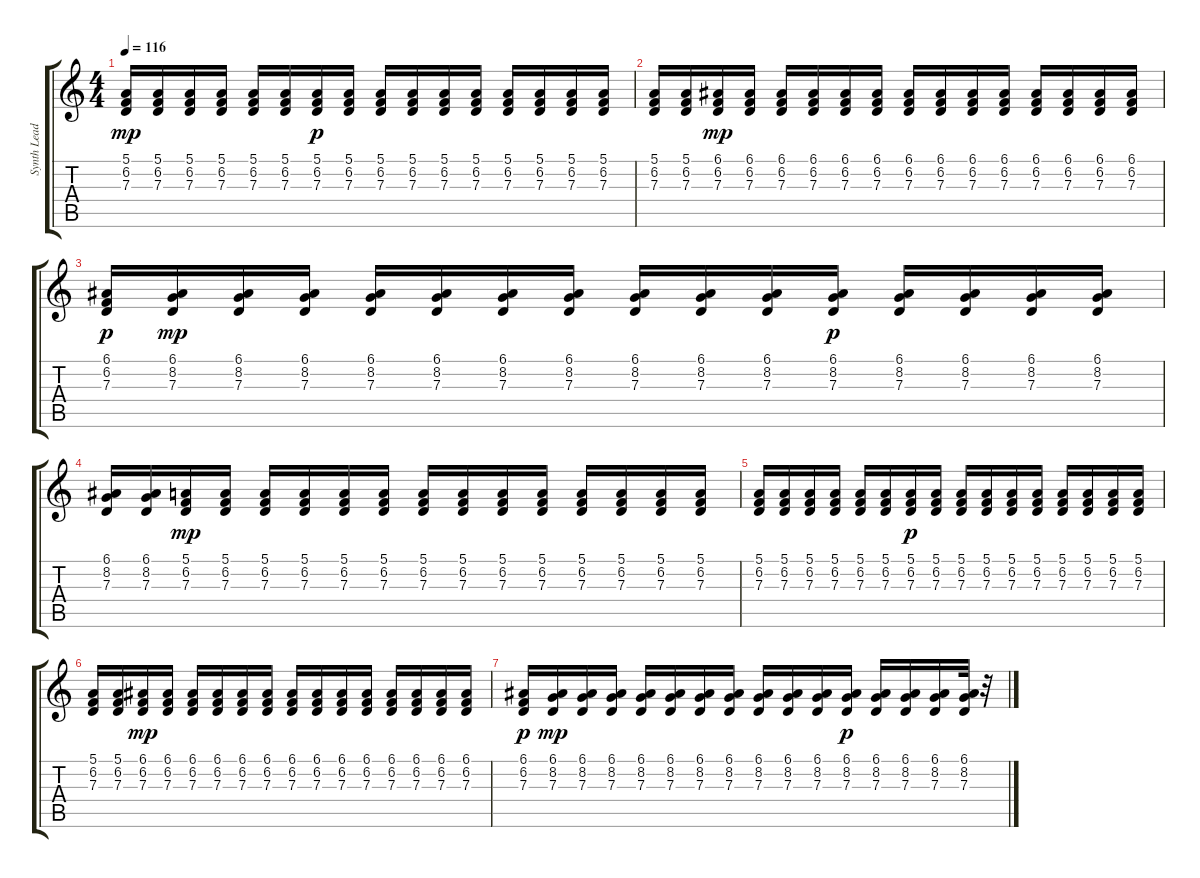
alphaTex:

\track ("Synth Lead (Square) " "Synth Lead") {instrument lead1square}
\staff {score tabs}
\tuning (E4 B3 G3 D3 A2 E2) {hide}
\ts (4 4)
\tempo 116
\clef g2
\ks c
(5.1 6.2 7.3).16{dy mp volume 12} (5.1 6.2 7.3).16 (5.1 6.2 7.3).16{volume 12} (5.1 6.2 7.3).16 (5.1 6.2 7.3).16{volume 12} (5.1 6.2 7.3).16 (5.1 6.2 7.3).16{dy p volume 11} (5.1 6.2 7.3).16 (5.1 6.2 7.3).16{volume 10} (5.1 6.2 7.3).16 (5.1 6.2 7.3).16{volume 10} (5.1 6.2 7.3).16 (5.1 6.2 7.3).16{volume 10} (5.1 6.2 7.3).16 (5.1 6.2 7.3).16{volume 9} (5.1 6.2 7.3).16 |
(5.1 6.2 7.3).16{volume 8} (5.1 6.2 7.3).16 (6.1 6.2 7.3).16{dy mp} (6.1 6.2 7.3).16 (6.1 6.2 7.3).16{volume 9} (6.1 6.2 7.3).16 (6.1 6.2 7.3).16 (6.1 6.2 7.3).16 (6.1 6.2 7.3).16{volume 9} (6.1 6.2 7.3).16 (6.1 6.2 7.3).16 (6.1 6.2 7.3).16 (6.1 6.2 7.3).16{volume 8} (6.1 6.2 7.3).16 (6.1 6.2 7.3).16 (6.1 6.2 7.3).16 |
(6.1 6.2 7.3).16{dy p volume 8} (6.1 8.2 7.3).16{dy mp} (6.1 8.2 7.3).16 (6.1 8.2 7.3).16 (6.1 8.2 7.3).16{volume 7} (6.1 8.2 7.3).16 (6.1 8.2 7.3).16 (6.1 8.2 7.3).16 (6.1 8.2 7.3).16{volume 6} (6.1 8.2 7.3).16 (6.1 8.2 7.3).16 (6.1 8.2 7.3).16{dy p} (6.1 8.2 7.3).16{volume 6} (6.1 8.2 7.3).16 (6.1 8.2 7.3).16 (6.1 8.2 7.3).16 |
(6.1 8.2 7.3).16{volume 5} (6.1 8.2 7.3).16 (5.1 6.2 7.3).16{dy mp} (5.1 6.2 7.3).16 (5.1 6.2 7.3).16{volume 4} (5.1 6.2 7.3).16 (5.1 6.2 7.3).16 (5.1 6.2 7.3).16 (5.1 6.2 7.3).16{volume 4} (5.1 6.2 7.3).16 (5.1 6.2 7.3).16 (5.1 6.2 7.3).16 (5.1 6.2 7.3).16{volume 3} (5.1 6.2 7.3).16 (5.1 6.2 7.3).16 (5.1 6.2 7.3).16 |
(5.1 6.2 7.3).16{volume 2} (5.1 6.2 7.3).16 (5.1 6.2 7.3).16 (5.1 6.2 7.3).16 (5.1 6.2 7.3).16{volume 2} (5.1 6.2 7.3).16 (5.1 6.2 7.3).16{dy p} (5.1 6.2 7.3).16 (5.1 6.2 7.3).16{volume 1} (5.1 6.2 7.3).16 (5.1 6.2 7.3).16 (5.1 6.2 7.3).16 (5.1 6.2 7.3).16{volume 1} (5.1 6.2 7.3).16 (5.1 6.2 7.3).16 (5.1 6.2 7.3).16 |
(5.1 6.2 7.3).16{volume 0} (5.1 6.2 7.3).16 (6.1 6.2 7.3).16{dy mp} (6.1 6.2 7.3).16 (6.1 6.2 7.3).16 (6.1 6.2 7.3).16 (6.1 6.2 7.3).16 (6.1 6.2 7.3).16 (6.1 6.2 7.3).16 (6.1 6.2 7.3).16 (6.1 6.2 7.3).16 (6.1 6.2 7.3).16 (6.1 6.2 7.3).16 (6.1 6.2 7.3).16 (6.1 6.2 7.3).16 (6.1 6.2 7.3).16 |
(6.1 6.2 7.3).16{dy p} (6.1 8.2 7.3).16{dy mp} (6.1 8.2 7.3).16 (6.1 8.2 7.3).16 (6.1 8.2 7.3).16 (6.1 8.2 7.3).16 (6.1 8.2 7.3).16 (6.1 8.2 7.3).16 (6.1 8.2 7.3).16 (6.1 8.2 7.3).16 (6.1 8.2 7.3).16 (6.1 8.2 7.3).16{dy p} (6.1 8.2 7.3).16 (6.1 8.2 7.3).16 (6.1 8.2 7.3).16 (6.1 8.2 7.3).32 r.32
